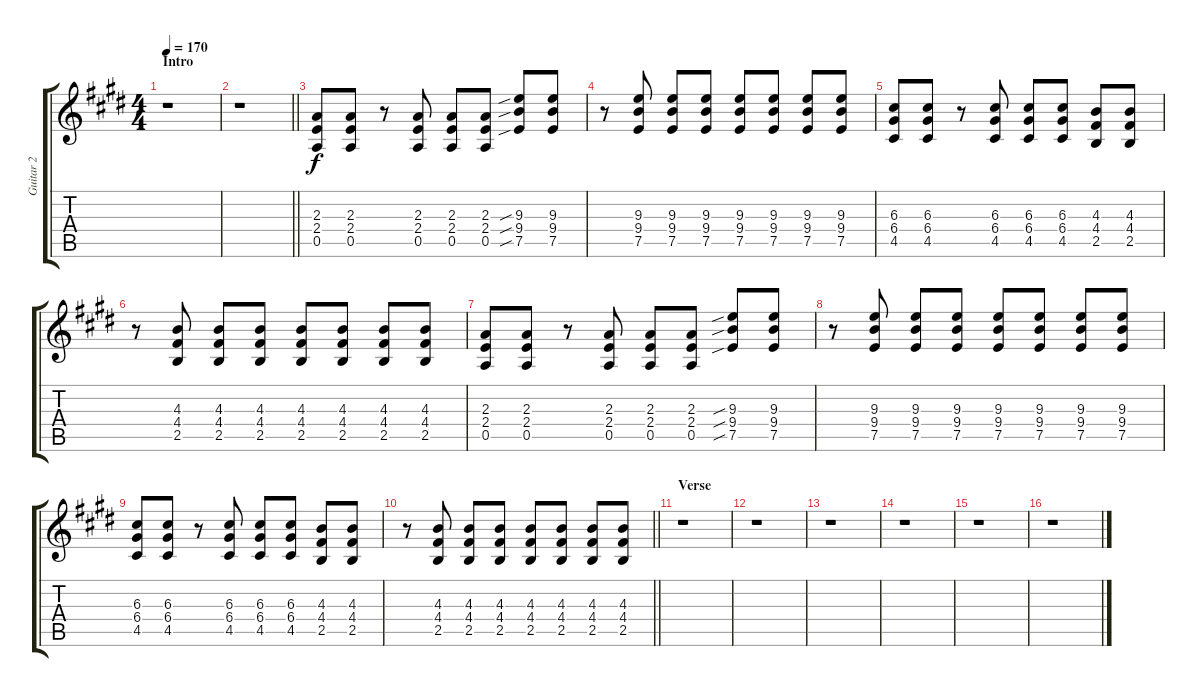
\track ("Guitar 2" "Guitar 2") {instrument distortionguitar}
\staff {score tabs}
\tuning (E4 B3 G3 D3 A2 E2) {hide}
\ts (4 4)
\section ("" "Intro")
\tempo 170
\clef g2
\ks e
r.1{dy f instrument distortionguitar} |
\barLineRight lightlight
r.1 |
(2.3 2.4 0.5).8 (2.3 2.4 0.5).8 r.8 (2.3 2.4 0.5).8 (2.3 2.4 0.5).8 (2.3 2.4 0.5).8 (9.3{sib} 9.4{sib} 7.5{sib}).8 (9.3 9.4 7.5).8 |
r.8 (9.3 9.4 7.5).8 (9.3 9.4 7.5).8 (9.3 9.4 7.5).8 (9.3 9.4 7.5).8 (9.3 9.4 7.5).8 (9.3 9.4 7.5).8 (9.3 9.4 7.5).8 |
(6.3 6.4 4.5).8 (6.3 6.4 4.5).8 r.8 (6.3 6.4 4.5).8 (6.3 6.4 4.5).8 (6.3 6.4 4.5).8 (4.3 4.4 2.5).8 (4.3 4.4 2.5).8 |
r.8 (4.3 4.4 2.5).8 (4.3 4.4 2.5).8 (4.3 4.4 2.5).8 (4.3 4.4 2.5).8 (4.3 4.4 2.5).8 (4.3 4.4 2.5).8 (4.3 4.4 2.5).8 |
(2.3 2.4 0.5).8 (2.3 2.4 0.5).8 r.8 (2.3 2.4 0.5).8 (2.3 2.4 0.5).8 (2.3 2.4 0.5).8 (9.3{sib} 9.4{sib} 7.5{sib}).8 (9.3 9.4 7.5).8 |
r.8 (9.3 9.4 7.5).8 (9.3 9.4 7.5).8 (9.3 9.4 7.5).8 (9.3 9.4 7.5).8 (9.3 9.4 7.5).8 (9.3 9.4 7.5).8 (9.3 9.4 7.5).8 |
(6.3 6.4 4.5).8 (6.3 6.4 4.5).8 r.8 (6.3 6.4 4.5).8 (6.3 6.4 4.5).8 (6.3 6.4 4.5).8 (4.3 4.4 2.5).8 (4.3 4.4 2.5).8 |
\barLineRight lightlight
r.8 (4.3 4.4 2.5).8 (4.3 4.4 2.5).8 (4.3 4.4 2.5).8 (4.3 4.4 2.5).8 (4.3 4.4 2.5).8 (4.3 4.4 2.5).8 (4.3 4.4 2.5).8 |
\section ("" "Verse")
r.1 |
r.1 |
r.1 |
r.1 |
r.1 |
r.1
